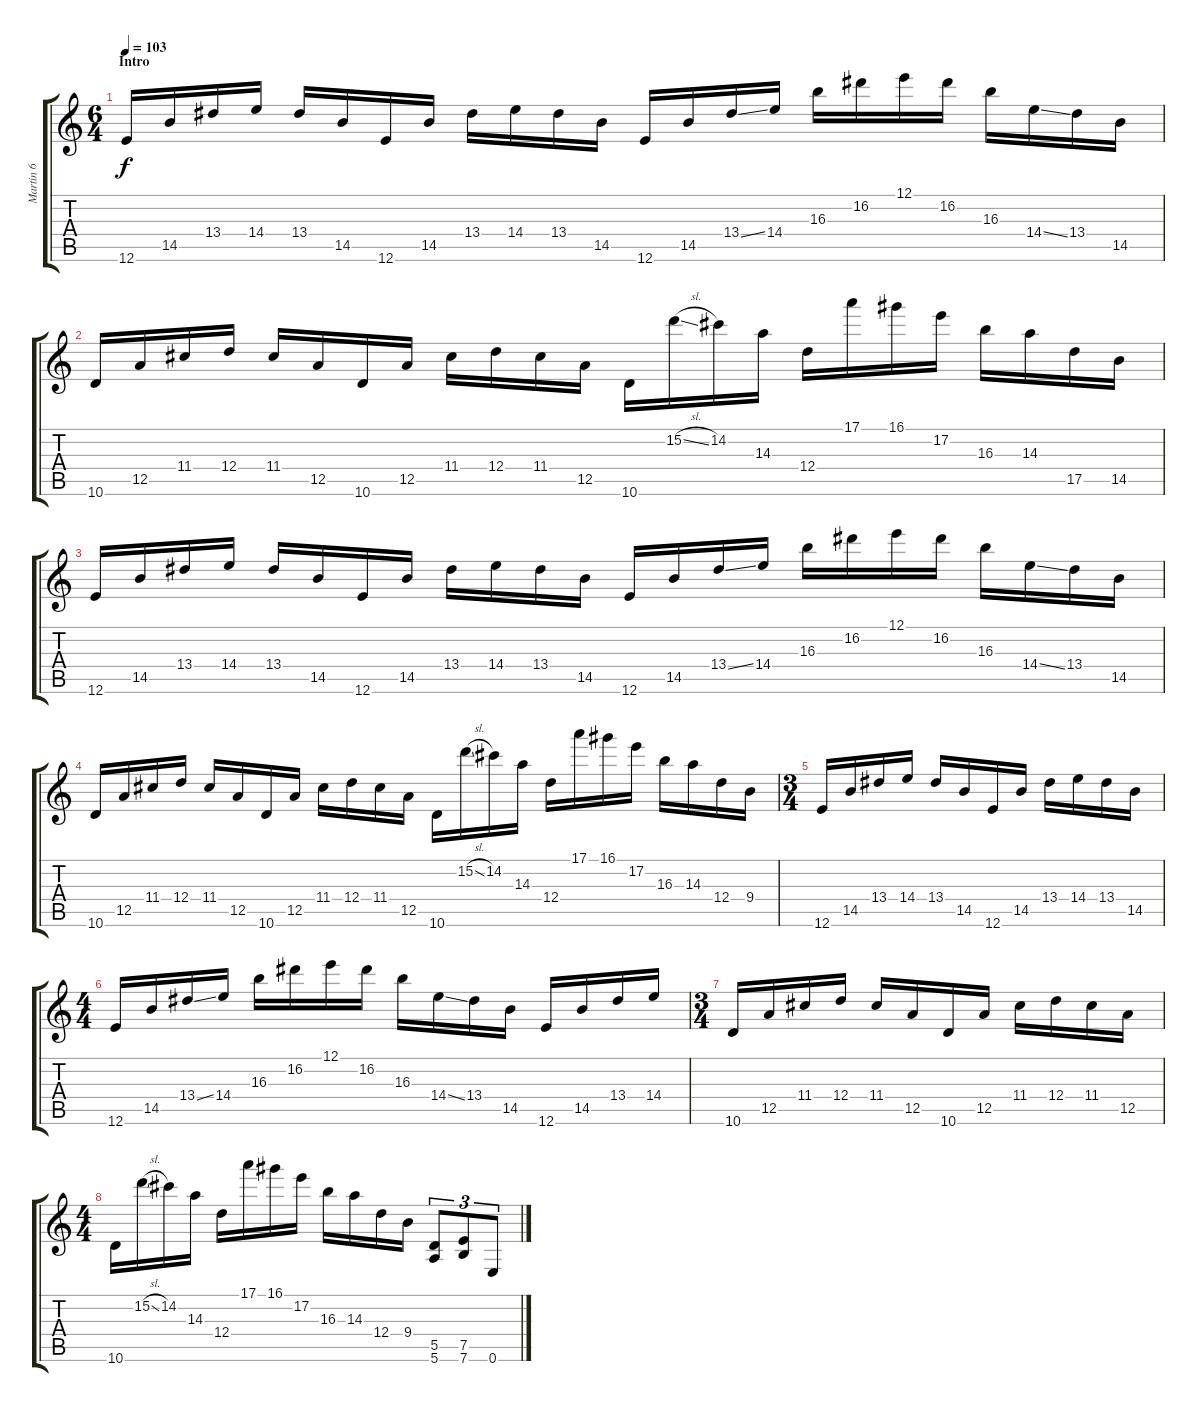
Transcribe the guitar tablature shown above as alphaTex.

\track ("Martin 6" "Martin 6") {instrument distortionguitar}
\staff {score tabs}
\tuning (E4 B3 G3 D3 A2 E2) {hide}
\ts (6 4)
\section ("" "Intro")
\tempo 103
\clef g2
\ks c
12.6.16{dy f instrument distortionguitar} 14.5.16 13.4.16 14.4.16 13.4.16 14.5.16 12.6.16 14.5.16 13.4.16 14.4.16 13.4.16 14.5.16 12.6.16 14.5.16 13.4{ss}.16 14.4.16 16.3.16 16.2.16 12.1.16 16.2.16 16.3.16 14.4{ss}.16 13.4.16 14.5.16 |
10.6.16 12.5.16 11.4.16 12.4.16 11.4.16 12.5.16 10.6.16 12.5.16 11.4.16 12.4.16 11.4.16 12.5.16 10.6.16 15.2{sl}.16 14.2.16 14.3.16 12.4.16 17.1.16 16.1.16 17.2.16 16.3.16 14.3.16 17.5.16 14.5.16 |
12.6.16 14.5.16 13.4.16 14.4.16 13.4.16 14.5.16 12.6.16 14.5.16 13.4.16 14.4.16 13.4.16 14.5.16 12.6.16 14.5.16 13.4{ss}.16 14.4.16 16.3.16 16.2.16 12.1.16 16.2.16 16.3.16 14.4{ss}.16 13.4.16 14.5.16 |
10.6.16 12.5.16 11.4.16 12.4.16 11.4.16 12.5.16 10.6.16 12.5.16 11.4.16 12.4.16 11.4.16 12.5.16 10.6.16 15.2{sl}.16 14.2.16 14.3.16 12.4.16 17.1.16 16.1.16 17.2.16 16.3.16 14.3.16 12.4.16 9.4.16 |
\ts (3 4)
12.6.16 14.5.16 13.4.16 14.4.16 13.4.16 14.5.16 12.6.16 14.5.16 13.4.16 14.4.16 13.4.16 14.5.16 |
\ts (4 4)
12.6.16 14.5.16 13.4{ss}.16 14.4.16 16.3.16 16.2.16 12.1.16 16.2.16 16.3.16 14.4{ss}.16 13.4.16 14.5.16 12.6.16 14.5.16 13.4.16 14.4.16 |
\ts (3 4)
10.6.16 12.5.16 11.4.16 12.4.16 11.4.16 12.5.16 10.6.16 12.5.16 11.4.16 12.4.16 11.4.16 12.5.16 |
\ts (4 4)
10.6.16 15.2{sl}.16 14.2.16 14.3.16 12.4.16 17.1.16 16.1.16 17.2.16 16.3.16 14.3.16 12.4.16 9.4.16 (5.5 5.6).8{tu (3 2)} (7.5 7.6).8{tu (3 2)} 0.6.8{tu (3 2)}
